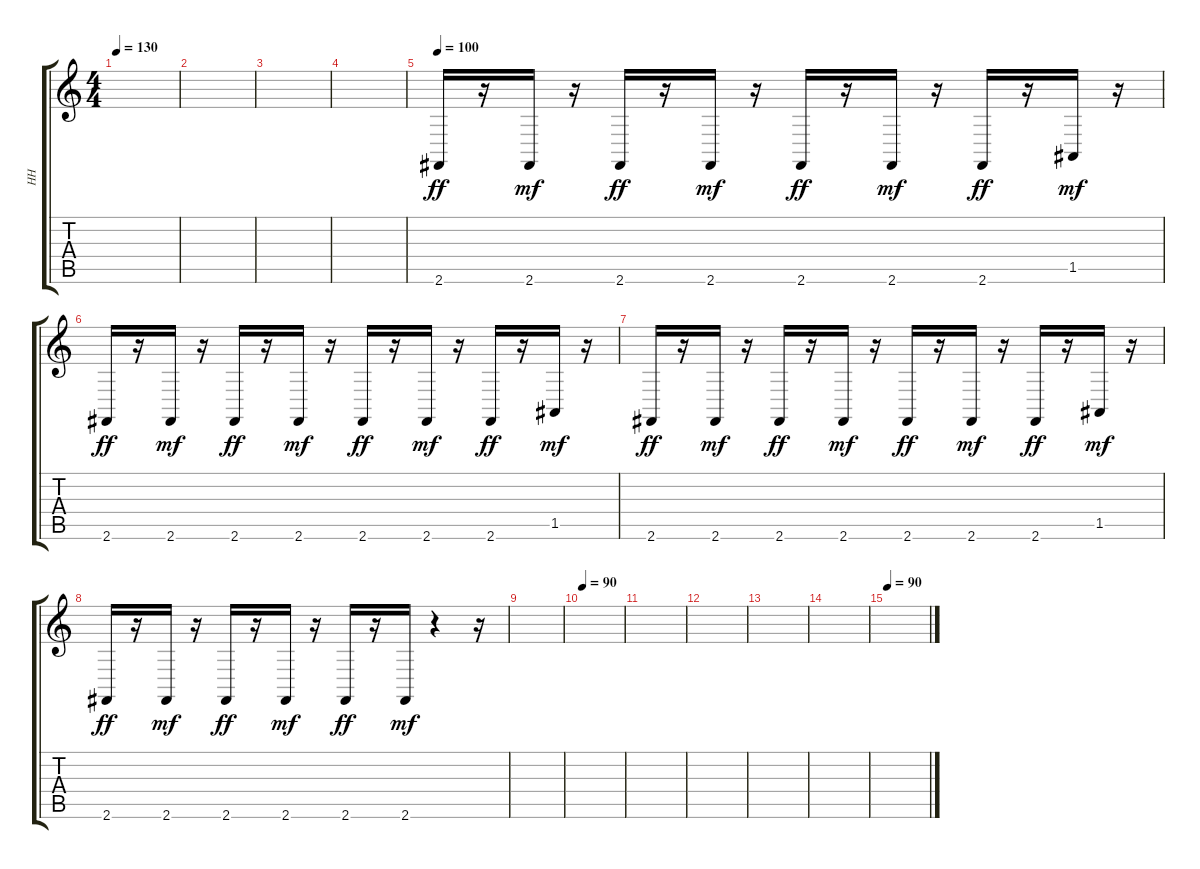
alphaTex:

\track ("HH" "HH") {instrument acousticgrandpiano}
\staff {score tabs}
\tuning (E4 B3 G3 D3 A2 E2) {hide}
\ts (4 4)
\tempo 130
\clef g2
\ks c
|
|
|
|
\tempo 100
2.6.16{dy ff} r.16 2.6.16{dy mf} r.16 2.6.16{dy ff} r.16 2.6.16{dy mf} r.16 2.6.16{dy ff} r.16 2.6.16{dy mf} r.16 2.6.16{dy ff} r.16 1.5.16{dy mf} r.16 |
2.6.16{dy ff} r.16 2.6.16{dy mf} r.16 2.6.16{dy ff} r.16 2.6.16{dy mf} r.16 2.6.16{dy ff} r.16 2.6.16{dy mf} r.16 2.6.16{dy ff} r.16 1.5.16{dy mf} r.16 |
2.6.16{dy ff} r.16 2.6.16{dy mf} r.16 2.6.16{dy ff} r.16 2.6.16{dy mf} r.16 2.6.16{dy ff} r.16 2.6.16{dy mf} r.16 2.6.16{dy ff} r.16 1.5.16{dy mf} r.16 |
2.6.16{dy ff} r.16 2.6.16{dy mf} r.16 2.6.16{dy ff} r.16 2.6.16{dy mf} r.16 2.6.16{dy ff} r.16 2.6.16{dy mf} r.4 r.16 |
|
\tempo 90
|
|
|
|
|
\tempo 90
